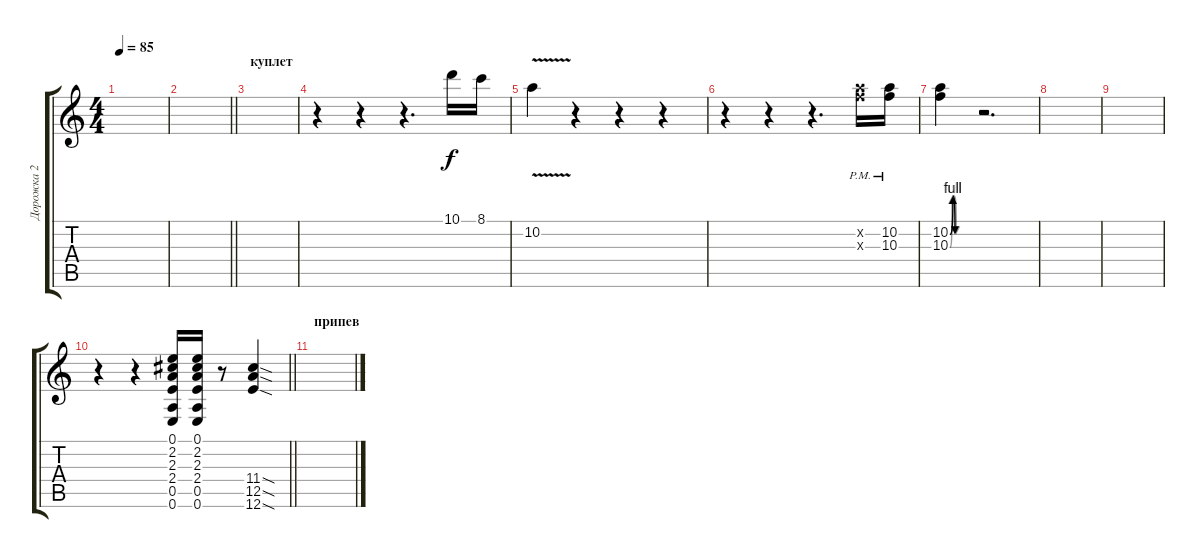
\track ("Дорожка 2" "Дорожка 2") {instrument distortionguitar}
\staff {score tabs}
\tuning (E4 B3 G3 D3 A2 E2) {hide}
\ts (4 4)
\tempo 85
\clef g2
\ks c
|
\barLineRight lightlight
|
\section ("" "куплет")
|
r.4 r.4 r.4{d volume 15 instrument distortionguitar} 10.1.16 8.1.16 |
10.2{v}.4 r.4 r.4 r.4 |
r.4 r.4 r.4{d} (10.2{pm x} 10.3{pm x}).16 (10.2{pm} 10.3{pm}).16 |
(10.2{be (custom 0 0 7 4 12 0 20 0 30 0 60 0)} 10.3{be (custom 0 0 5 4 10 4 15 0 30 0 60 0)}).4 r.2{d} |
|
|
\barLineRight lightlight
r.4 r.4 (0.1 2.2 2.3 2.4 0.5 0.6).16{volume 10 instrument acousticguitarsteel} (0.1 2.2 2.3 2.4 0.5 0.6).16 r.8{volume 13 instrument distortionguitar} (11.4{sod} 12.5{sod} 12.6{sod}).4 |
\section ("" "припев")
